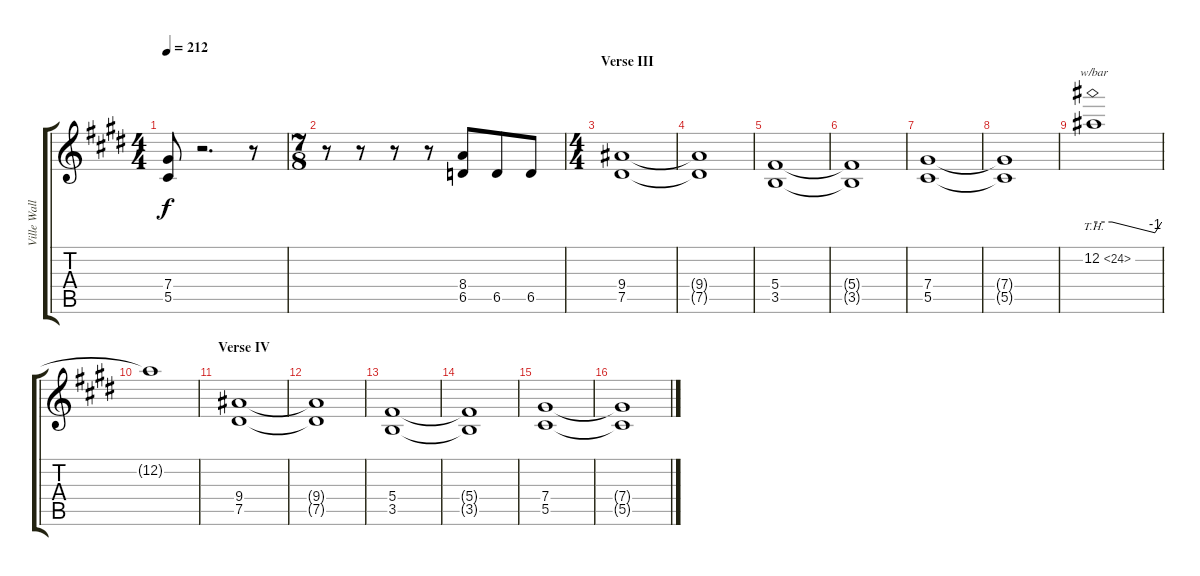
\track ("Ville Wallenius - Guitar II" "Ville Wall") {instrument distortionguitar}
\staff {score tabs}
\tuning (Eb4 Bb3 Gb3 Db3 Ab2 Eb2) {hide}
\ts (4 4)
\tempo 212
\clef g2
\ks c#minor
(7.4{t} 5.5{t}).8{dy f} r.2{d} r.8 |
\ts (7 8)
r.8 r.8 r.8 r.8 (8.4 6.5).8 6.5.8 6.5.8 |
\ts (4 4)
\section ("" "Verse III")
(9.4 7.5).1 |
(9.4{t} 7.5{t}).1 |
(5.4 3.5).1 |
(5.4{t} 3.5{t}).1 |
(7.4 5.5).1 |
(7.4{t} 5.5{t}).1 |
12.2{th 12}.1{tbe (custom default 0 0 16 0 54 -4 60 0)} |
12.2{t}.1 |
\section ("" "Verse IV")
(9.4 7.5).1 |
(9.4{t} 7.5{t}).1 |
(5.4 3.5).1 |
(5.4{t} 3.5{t}).1 |
(7.4 5.5).1 |
(7.4{t} 5.5{t}).1
